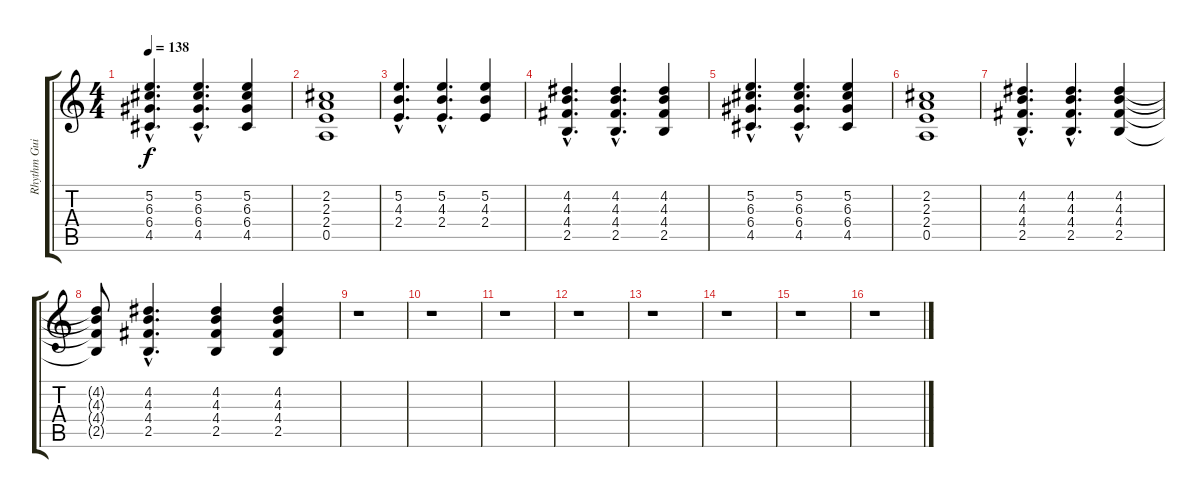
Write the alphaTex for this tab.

\track ("Rhythm Guitar III" "Rhythm Gui") {instrument electricguitarclean}
\staff {score tabs}
\tuning (E4 B3 G3 D3 A2 E2) {hide}
\ts (4 4)
\tempo 138
\clef g2
\ks c
(5.2{hac} 6.3{hac} 6.4{hac} 4.5{hac}).4{d dy f} (5.2{hac} 6.3{hac} 6.4{hac} 4.5{hac}).4{d} (5.2 6.3 6.4 4.5).4 |
(2.2 2.3 2.4 0.5).1 |
(5.2{hac} 4.3{hac} 2.4{hac}).4{d} (5.2{hac} 4.3{hac} 2.4{hac}).4{d} (5.2 4.3 2.4).4 |
(4.2{hac} 4.3{hac} 4.4{hac} 2.5{hac}).4{d} (4.2{hac} 4.3{hac} 4.4{hac} 2.5{hac}).4{d} (4.2 4.3 4.4 2.5).4 |
(5.2{hac} 6.3{hac} 6.4{hac} 4.5{hac}).4{d} (5.2{hac} 6.3{hac} 6.4{hac} 4.5{hac}).4{d} (5.2 6.3 6.4 4.5).4 |
(2.2 2.3 2.4 0.5).1 |
(4.2{hac} 4.3{hac} 4.4{hac} 2.5{hac}).4{d} (4.2{hac} 4.3{hac} 4.4{hac} 2.5{hac}).4{d} (4.2 4.3 4.4 2.5).4 |
(4.2{t} 4.3{t} 4.4{t} 2.5{t}).8 (4.2{hac} 4.3{hac} 4.4{hac} 2.5{hac}).4{d} (4.2 4.3 4.4 2.5).4 (4.2 4.3 4.4 2.5).4 |
r.1 |
r.1 |
r.1 |
r.1 |
r.1 |
r.1 |
r.1 |
r.1
